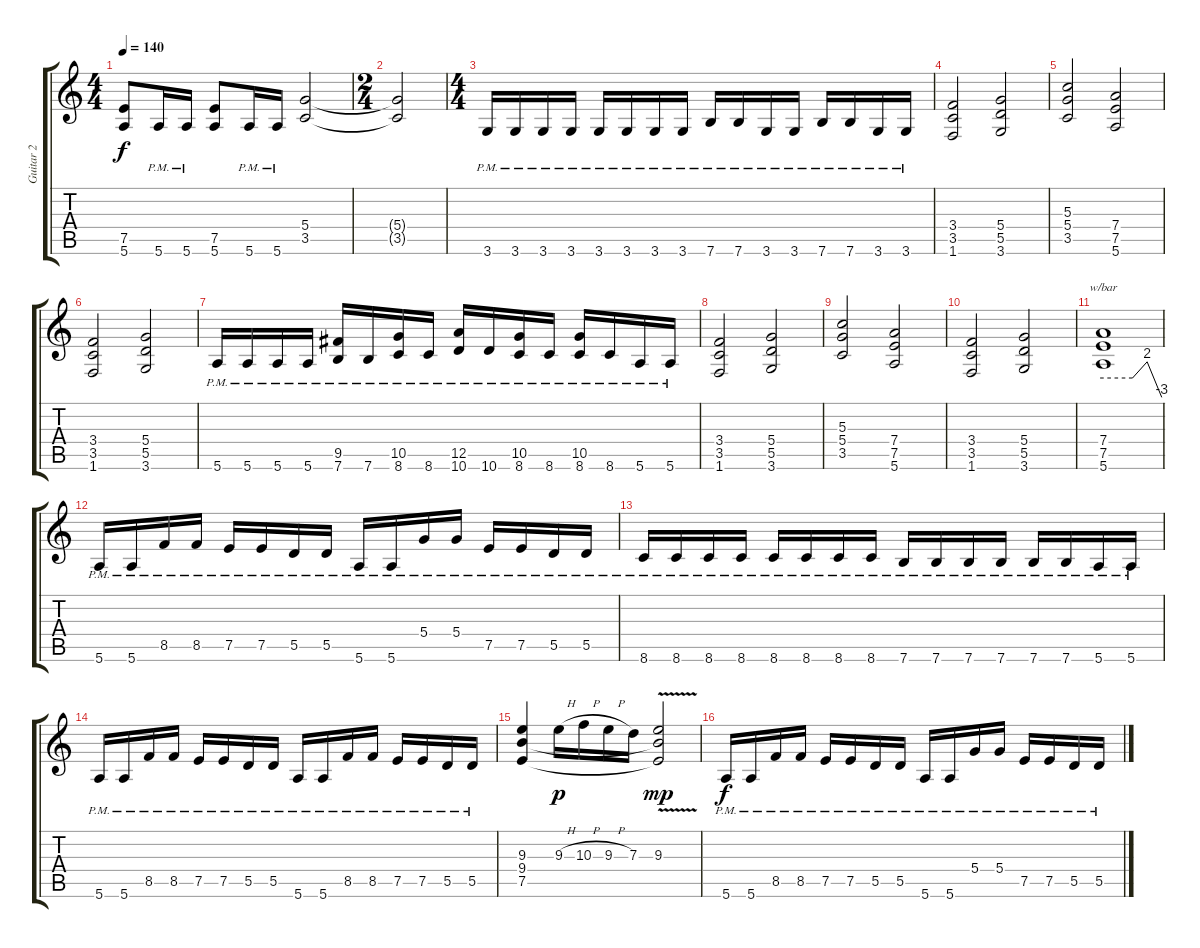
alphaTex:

\track ("Guitar 2" "Guitar 2") {instrument distortionguitar}
\staff {score tabs}
\tuning (E4 B3 G3 D3 A2 E2) {hide}
\ts (4 4)
\tempo 140
\clef g2
\ks c
(7.5 5.6).8{dy f} 5.6{pm}.16 5.6{pm}.16 (7.5 5.6).8 5.6{pm}.16 5.6{pm}.16 (5.4 3.5).2 |
\ts (2 4)
(5.4{t} 3.5{t}).2 |
\ts (4 4)
3.6{pm}.16{volume 10} 3.6{pm}.16 3.6{pm}.16 3.6{pm}.16 3.6{pm}.16 3.6{pm}.16 3.6{pm}.16 3.6{pm}.16 7.6{pm}.16 7.6{pm}.16 3.6{pm}.16 3.6{pm}.16 7.6{pm}.16 7.6{pm}.16 3.6{pm}.16 3.6{pm}.16 |
(3.4 3.5 1.6).2 (5.4 5.5 3.6).2 |
(5.3 5.4 3.5).2 (7.4 7.5 5.6).2 |
(3.4 3.5 1.6).2 (5.4 5.5 3.6).2 |
5.6{pm}.16 5.6{pm}.16 5.6{pm}.16 5.6{pm}.16 (9.5{pm} 7.6{pm}).16 7.6{pm}.16 (10.5{pm} 8.6{pm}).16 8.6{pm}.16 (12.5{pm} 10.6{pm}).16 10.6{pm}.16 (10.5{pm} 8.6{pm}).16 8.6{pm}.16 (10.5{pm} 8.6{pm}).16 8.6{pm}.16 5.6{pm}.16 5.6{pm}.16 |
(3.4 3.5 1.6).2 (5.4 5.5 3.6).2 |
(5.3 5.4 3.5).2 (7.4 7.5 5.6).2 |
(3.4 3.5 1.6).2 (5.4 5.5 3.6).2 |
(7.4 7.5 5.6).1{tbe (custom default 0 0 30 0 45 8 60 -12)} |
5.6{pm}.16 5.6{pm}.16 8.5{pm}.16 8.5{pm}.16 7.5{pm}.16 7.5{pm}.16 5.5{pm}.16 5.5{pm}.16 5.6{pm}.16 5.6{pm}.16 5.4{pm}.16 5.4{pm}.16 7.5{pm}.16 7.5{pm}.16 5.5{pm}.16 5.5{pm}.16 |
8.6{pm}.16 8.6{pm}.16 8.6{pm}.16 8.6{pm}.16 8.6{pm}.16 8.6{pm}.16 8.6{pm}.16 8.6{pm}.16 7.6{pm}.16 7.6{pm}.16 7.6{pm}.16 7.6{pm}.16 7.6{pm}.16 7.6{pm}.16 5.6{pm}.16 5.6{pm}.16 |
5.6{pm}.16 5.6{pm}.16 8.5{pm}.16 8.5{pm}.16 7.5{pm}.16 7.5{pm}.16 5.5{pm}.16 5.5{pm}.16 5.6{pm}.16 5.6{pm}.16 8.5{pm}.16 8.5{pm}.16 7.5{pm}.16 7.5{pm}.16 5.5{pm}.16 5.5{pm}.16 |
(9.3 9.4 7.5).4 9.3{h}.16{dy p} 10.3{h}.16 9.3{h}.16 7.3.16 (9.3{v} 9.4{t} 7.5{t}).2{dy mp} |
5.6{pm}.16{dy f} 5.6{pm}.16 8.5{pm}.16 8.5{pm}.16 7.5{pm}.16 7.5{pm}.16 5.5{pm}.16 5.5{pm}.16 5.6{pm}.16 5.6{pm}.16 5.4{pm}.16 5.4{pm}.16 7.5{pm}.16 7.5{pm}.16 5.5{pm}.16 5.5{pm}.16
